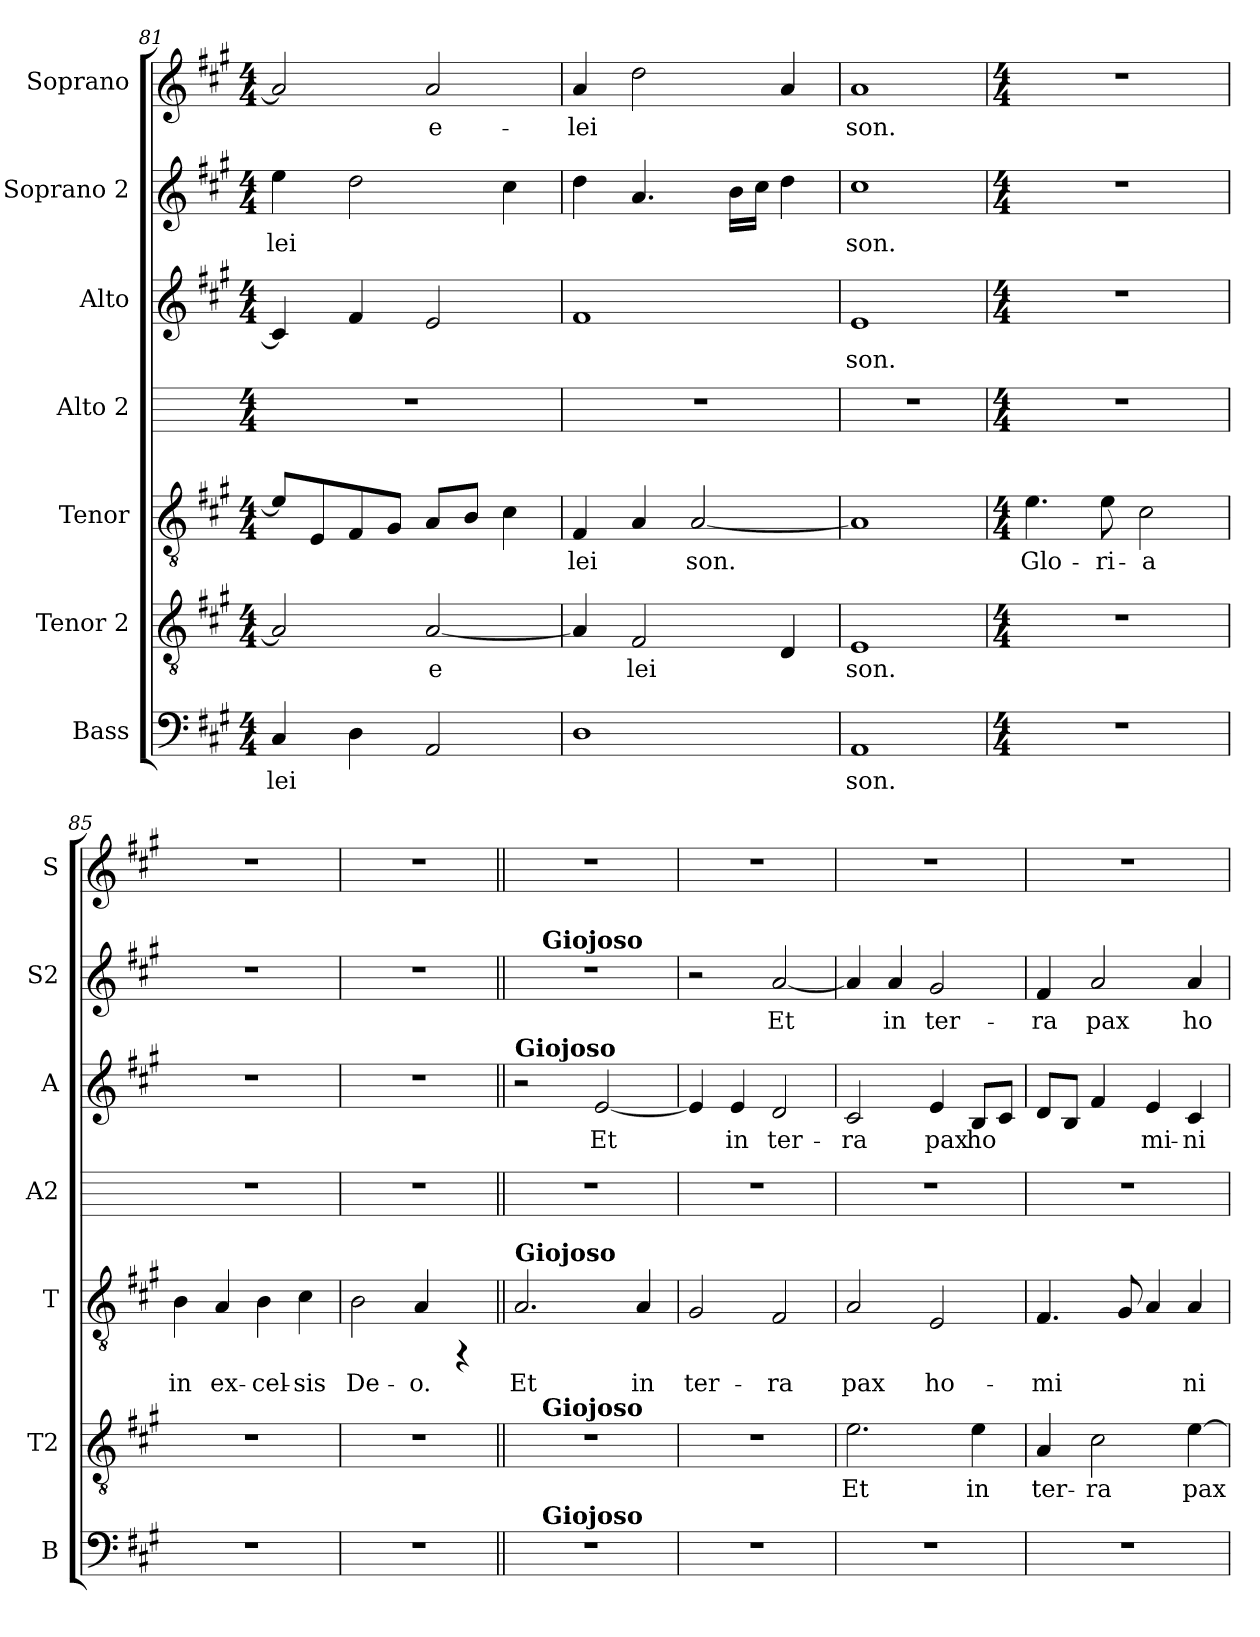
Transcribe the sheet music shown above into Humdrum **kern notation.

**kern	**text	**kern	**text	**kern	**text	**kern	**kern	**text	**kern	**text	**kern	**text
*part7	*part7	*part6	*part6	*part5	*part5	*part4	*part3	*part3	*part2	*part2	*part1	*part1
*staff7	*staff7	*staff6	*staff6	*staff5	*staff5	*staff4	*staff3	*staff3	*staff2	*staff2	*staff1	*staff1
*I"Bass	*	*I"Tenor 2	*	*I"Tenor	*	*I"Alto 2	*I"Alto	*	*I"Soprano 2	*	*I"Soprano	*
*I'B	*	*I'T2	*	*I'T	*	*I'A2	*I'A	*	*I'S2	*	*I'S	*
*clefF4	*	*clefGv2	*	*clefGv2	*	*	*clefG2	*	*clefG2	*	*clefG2	*
*k[f#c#g#]	*	*k[f#c#g#]	*	*k[f#c#g#]	*	*k[]	*k[f#c#g#]	*	*k[f#c#g#]	*	*k[f#c#g#]	*
*A:	*	*A:	*	*A:	*	*C:	*A:	*	*A:	*	*A:	*
*M4/4	*	*M4/4	*	*M4/4	*	*M4/4	*M4/4	*	*M4/4	*	*M4/4	*
=81	=81	=81	=81	=81	=81	=81	=81	=81	=81	=81	=81	=81
!	!LO:LY:b:cj	!	!LO:LY:b:cj	!	!LO:LY:b:cj	!	!	!LO:LY:b:cj	!	!LO:LY:b:cj	!	!LO:LY:b:cj
4C#/	-lei-	2A/]	.	8e/L]	--	1r	4c#/]	--	4ee\	-lei-	2a/]	.
!	!	!	!	!	!LO:LY:b:cj	!	!	!	!	!	!	!
.	.	.	.	8E/	--	.	.	.	.	.	.	.
!	!LO:LY:b:cj	!	!	!	!LO:LY:b:cj	!	!	!LO:LY:b:cj	!	!LO:LY:b:cj	!	!
4D\	--	.	.	8F#/	--	.	4f#/	--	2dd\	--	.	.
!	!	!	!	!	!LO:LY:b:cj	!	!	!	!	!	!	!
.	.	.	.	8G#/J	--	.	.	.	.	.	.	.
!	!LO:LY:b:cj	!	!LO:LY:b:cj	!	!LO:LY:b:cj	!	!	!LO:LY:b:cj	!	!	!	!LO:LY:b:cj
2AA/	--	[<2A/	e-	8A/L	--	.	2e/	--	.	.	2a/	e-
!	!	!	!	!	!LO:LY:b:cj	!	!	!	!	!	!	!
.	.	.	.	8B/J	--	.	.	.	.	.	.	.
!	!	!	!	!	!LO:LY:b:cj	!	!	!	!	!LO:LY:b:cj	!	!
.	.	.	.	4c#\	--	.	.	.	4cc#\	--	.	.
=82	=82	=82	=82	=82	=82	=82	=82	=82	=82	=82	=82	=82
!	!LO:LY:b:cj	!	!LO:LY:b:cj	!	!LO:LY:b:cj	!	!	!LO:LY:b:cj	!	!LO:LY:b:cj	!	!LO:LY:b:cj
1D	--	4A/]	--	4F#/	-lei-	1r	1f#	--	4dd\	--	4a/	-lei-
!	!	!	!LO:LY:b:cj	!	!LO:LY:b:cj	!	!	!	!	!LO:LY:b:cj	!	!LO:LY:b:cj
.	.	2F#/	-lei-	4A/	--	.	.	.	4.a/	--	2dd\	--
!	!	!	!	!	!LO:LY:b:cj	!	!	!	!	!	!	!
.	.	.	.	[<2A/	-son.	.	.	.	.	.	.	.
!	!	!	!	!	!	!	!	!	!	!LO:LY:b:cj	!	!
.	.	.	.	.	.	.	.	.	16b\L	--	.	.
!	!	!	!	!	!	!	!	!	!	!LO:LY:b:cj	!	!
.	.	.	.	.	.	.	.	.	16cc#\J	--	.	.
!	!	!	!LO:LY:b:cj	!	!	!	!	!	!	!LO:LY:b:cj	!	!LO:LY:b:cj
.	.	4D/	--	.	.	.	.	.	4dd\	--	4a/	--
=83	=83	=83	=83	=83	=83	=83	=83	=83	=83	=83	=83	=83
!	!LO:LY:b:cj	!	!LO:LY:b:cj	!	!LO:LY:b:cj	!	!	!LO:LY:b:cj	!	!LO:LY:b:cj	!	!LO:LY:b:cj
1AA	-son.	1E	-son.	1A]	.	1r	1e	-son.	1cc#	-son.	1a	-son.
!!LO:PB:g=z
=84!	=84!	=84!	=84!	=84!	=84!	=84!	=84!	=84!	=84!	=84!	=84!	=84!
*M4/4	*	*M4/4	*	*M4/4	*	*M4/4	*M4/4	*	*M4/4	*	*M4/4	*
!	!	!	!	!	!LO:LY:b:cj	!	!	!	!	!	!	!
1r	.	1r	.	4.e\	Glo-	1r	1r	.	1r	.	1r	.
!	!	!	!	!	!LO:LY:b:cj	!	!	!	!	!	!	!
.	.	.	.	8e\	-ri-	.	.	.	.	.	.	.
!	!	!	!	!	!LO:LY:b:cj	!	!	!	!	!	!	!
.	.	.	.	2c#\	-a	.	.	.	.	.	.	.
=85	=85	=85	=85	=85	=85	=85	=85	=85	=85	=85	=85	=85
!	!	!	!	!	!LO:LY:b:cj	!	!	!	!	!	!	!
1r	.	1r	.	4B\	in	1r	1r	.	1r	.	1r	.
!	!	!	!	!	!LO:LY:b:cj	!	!	!	!	!	!	!
.	.	.	.	4A/	ex-	.	.	.	.	.	.	.
!	!	!	!	!	!LO:LY:b:cj	!	!	!	!	!	!	!
.	.	.	.	4B\	-cel-	.	.	.	.	.	.	.
!	!	!	!	!	!LO:LY:b:cj	!	!	!	!	!	!	!
.	.	.	.	4c#\	-sis	.	.	.	.	.	.	.
=86	=86	=86	=86	=86	=86	=86	=86	=86	=86	=86	=86	=86
!	!	!	!	!	!LO:LY:b:cj	!	!	!	!	!	!	!
1r	.	1r	.	2B\	De-	1r	1r	.	1r	.	1r	.
!	!	!	!	!	!LO:LY:b:cj	!	!	!	!	!	!	!
.	.	.	.	4A/	-o.	.	.	.	.	.	.	.
.	.	.	.	4rFF	.	.	.	.	.	.	.	.
=87||	=87||	=87||	=87||	=87||	=87||	=87||	=87||	=87||	=87||	=87||	=87||	=87||
!	!	!	!	!	!	!	!LO:TX:a:B:t=Giojoso	!	!	!	!	!
!	!	!	!	!LO:TX:a:B:t=Giojoso	!	!	!	!	!	!	!	!
!	!	!	!	!	!LO:LY:b:cj	!	!	!	!	!	!	!
*^	*	*^	*	*	*	*	*	*	*^	*	*	*
1r	8ryy	.	1r	8ryy	.	2.A/	Et	1r	2r	.	1r	8ryy	.	1r	.
!	!	!	!	!	!	!	!	!	!	!	!	!LO:TX:a:B:t=Giojoso	!	!	!
!	!	!	!	!LO:TX:a:B:t=Giojoso	!	!	!	!	!	!	!	!	!	!	!
!	!LO:TX:a:B:t=Giojoso	!	!	!	!	!	!	!	!	!	!	!	!	!	!
.	2..ryy	.	.	2..ryy	.	.	.	.	.	.	.	2..ryy	.	.	.
!	!	!	!	!	!	!	!	!	!	!LO:LY:b:cj	!	!	!	!	!
.	.	.	.	.	.	.	.	.	[<2e/	Et-	.	.	.	.	.
!	!	!	!	!	!	!	!LO:LY:b:cj	!	!	!	!	!	!	!	!
.	.	.	.	.	.	4A/	in	.	.	.	.	.	.	.	.
=88	=88	=88	=88	=88	=88	=88	=88	=88	=88	=88	=88	=88	=88	=88	=88
!	!	!	!	!	!	!	!LO:LY:b:cj	!	!	!LO:LY:b:cj	!	!	!	!	!
*v	*v	*	*	*	*	*	*	*	*	*	*v	*v	*	*	*
*	*	*v	*v	*	*	*	*	*	*	*	*	*	*
1r	.	1r	.	2G#/	ter-	1r	4e/]	--	2r	.	1r	.
!	!	!	!	!	!	!	!	!LO:LY:b:cj	!	!	!	!
.	.	.	.	.	.	.	4e/	-in	.	.	.	.
!	!	!	!	!	!LO:LY:b:cj	!	!	!LO:LY:b:cj	!	!LO:LY:b:cj	!	!
.	.	.	.	2F#/	-ra	.	2d/	ter-	[<2a/	Et	.	.
=89	=89	=89	=89	=89	=89	=89	=89	=89	=89	=89	=89	=89
!	!	!	!LO:LY:b:cj	!	!LO:LY:b:cj	!	!	!LO:LY:b:cj	!	!LO:LY:b:cj	!	!
1r	.	2.e\	Et	2A/	pax	1r	2c#/	-ra	4a/]	.	1r	.
!	!	!	!	!	!	!	!	!	!	!LO:LY:b:cj	!	!
.	.	.	.	.	.	.	.	.	4a/	in	.	.
!	!	!	!	!	!LO:LY:b:cj	!	!	!LO:LY:b:cj	!	!LO:LY:b:cj	!	!
.	.	.	.	2E/	ho-	.	4e/	pax	2g#/	ter-	.	.
!	!	!	!LO:LY:b:cj	!	!	!	!	!LO:LY:b:cj	!	!	!	!
.	.	4e\	in	.	.	.	8B/L	ho-	.	.	.	.
!	!	!	!	!	!	!	!	!LO:LY:b:cj	!	!	!	!
.	.	.	.	.	.	.	8c#/J	--	.	.	.	.
=90	=90	=90	=90	=90	=90	=90	=90	=90	=90	=90	=90	=90
!	!	!	!LO:LY:b:cj	!	!LO:LY:b:cj	!	!	!LO:LY:b:cj	!	!LO:LY:b:cj	!	!
1r	.	4A/	ter-	4.F#/	-mi-	1r	8d/L	--	4f#/	-ra	1r	.
!	!	!	!	!	!	!	!	!LO:LY:b:cj	!	!	!	!
.	.	.	.	.	.	.	8B/J	--	.	.	.	.
!	!	!	!LO:LY:b:cj	!	!	!	!	!LO:LY:b:cj	!	!LO:LY:b:cj	!	!
.	.	2c#\	-ra	.	.	.	4f#/	--	2a/	pax	.	.
!	!	!	!	!	!LO:LY:b:cj	!	!	!	!	!	!	!
.	.	.	.	8G#/	--	.	.	.	.	.	.	.
!	!	!	!	!	!LO:LY:b:cj	!	!	!LO:LY:b:cj	!	!	!	!
.	.	.	.	4A/	--	.	4e/	-mi-	.	.	.	.
!	!	!	!LO:LY:b:cj	!	!LO:LY:b:cj	!	!	!LO:LY:b:cj	!	!LO:LY:b:cj	!	!
.	.	[<4e\	pax	4A/	-ni-	.	4c#/	-ni-	4a/	ho-	.	.
=	=	=	=	=	=	=	=	=	=	=	=	=
*-	*-	*-	*-	*-	*-	*-	*-	*-	*-	*-	*-	*-
